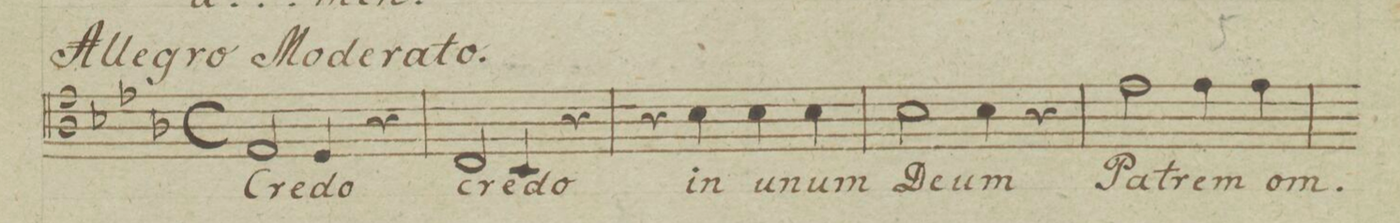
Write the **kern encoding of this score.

**kern	**text	**dynam
*I"Tenore	*	*
*clefC4	*	*
*k[b-e-a-]	*	*
*met(c)	*	*
*M4/4	*	*
2E-/	Cre-	.
4D/	-do	.
4r	.	.
=2	=2	=2
2C/	cre-	.
4BB-/	-do	.
4r	.	.
=3	=3	=3
*4\right	*	*
4r	.	.
4B-\	in	.
4B-\	u-	.
4B-\	-num	.
=4	=4	=4
2B-\	De-	.
4B-\	-um	.
4r	.	.
=5	=5	=5
2e-\	Pa-	.
4e-\	-trem	.
4e-\	om-	.
=6	=6	=6
*-	*-	*-
